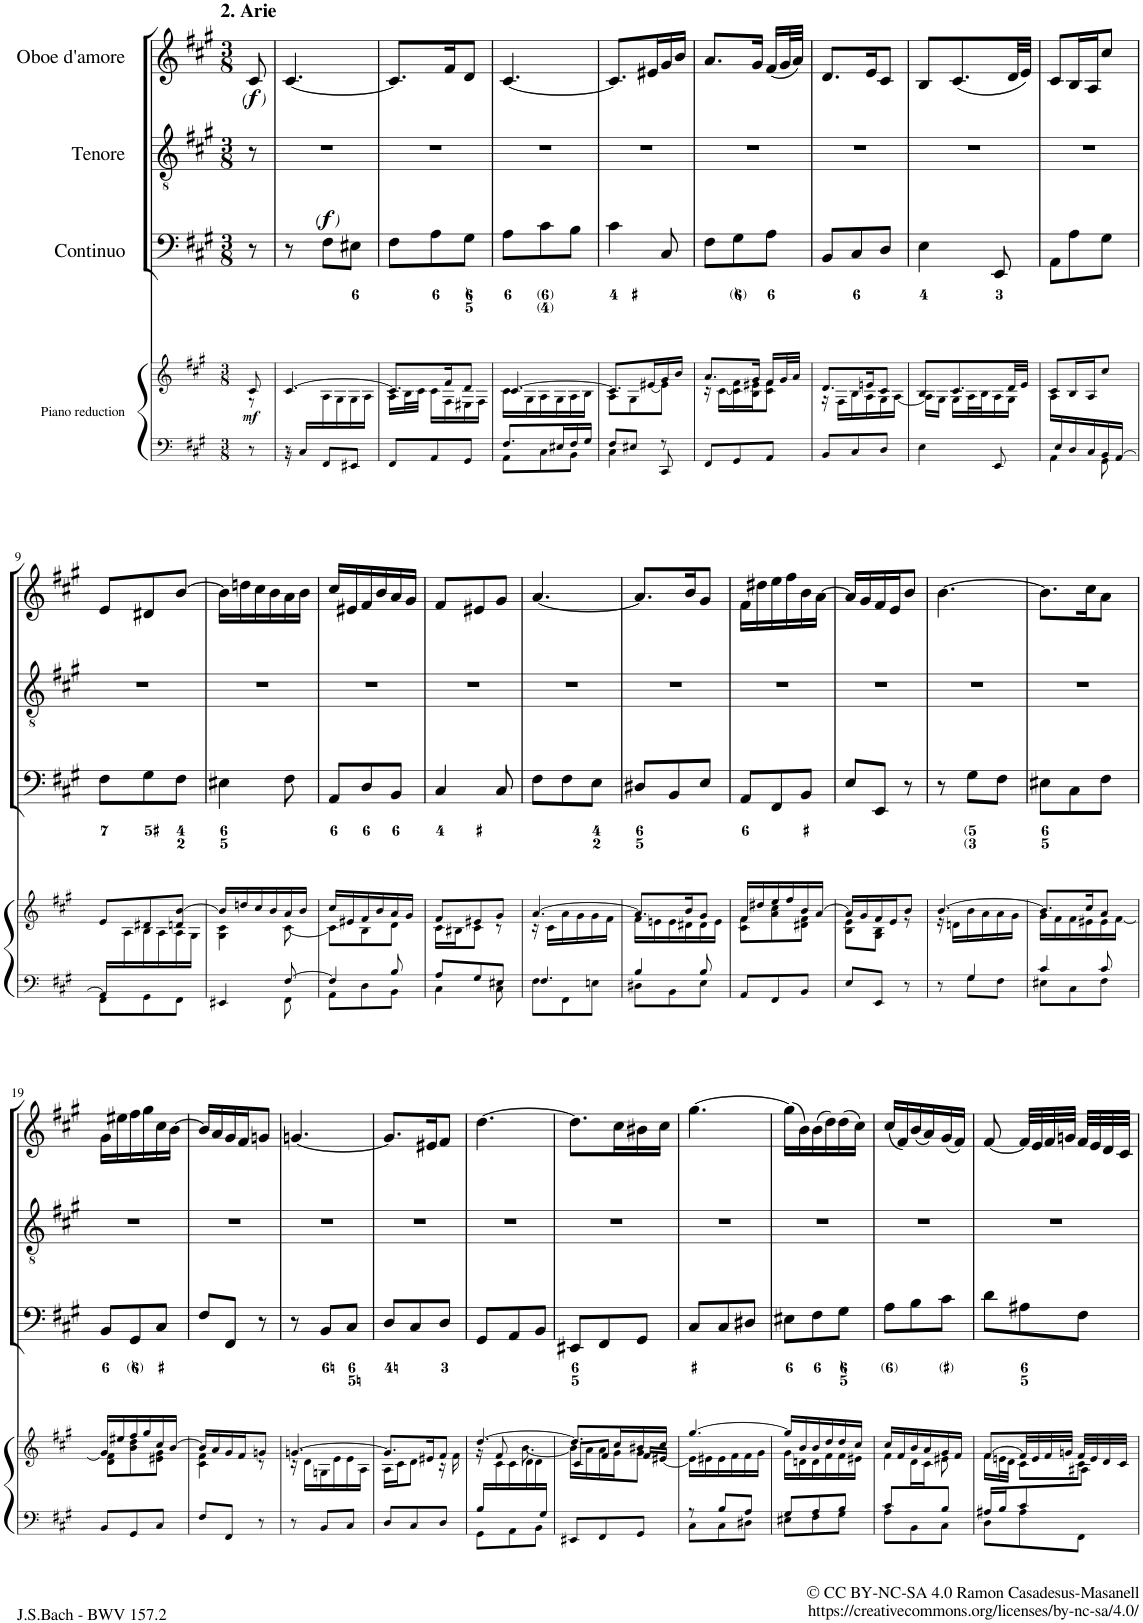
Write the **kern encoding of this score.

**kern	**kern	**dynam	**kern	**dynam	**kern	**kern	**dynam
*part4	*part4	*part4	*part3	*part3	*part2	*part1	*part1
*staff5	*staff4	*staff4/5	*staff3	*staff3	*staff2	*staff1	*staff1
*I"Piano reduction	*	*	*I"Continuo	*	*I"Tenore	*I"Oboe d'amore	*
*I'Pno	*	*	*	*	*	*I'Ob	*
*stria5	*stria5	*	*	*	*	*	*
*clefF4	*clefG2	*	*clefF4	*	*clefGv2	*clefG2	*
*k[f#c#g#]	*k[f#c#g#]	*	*k[f#c#g#]	*	*k[f#c#g#]	*k[f#c#g#]	*
*M3/8	*M3/8	*	*M3/8	*	*M3/8	*M3/8	*
=	=	=	=	=	=	=	=
*	*^	*	*	*	*	*	*
!	!	!	!	!	!	!	!LO:TX:a:B:t=2. Arie	!
!	!	!	!LO:DY:b	!	!	!	!	!LO:DY:b
!	!	!	!	!	!	!	!	!LO:DY:n=1:b
!	!	!	!	!	!	!	!	!LO:DY:n=2:b
8r	8c#/	8r	mf	8r	.	8r	8c#/	other-dynamics f other-dynamics
=1	=1	=1	=1	=1	=1	=1	=1	=1
*^	*	*	*	*	*	*	*	*
16ryy	8r	[4.c#/	16r	.	8r	.	4.r	[4.c#/	.
16C#/LL	.	.	16ryy	.	.	.	.	.	.
!	!	!	!	!	!	!LO:DY:a	!	!	!
!	!	!	!	!	!	!LO:DY:n=1:a	!	!	!
!	!	!	!	!	!	!LO:DY:n=2:a	!	!	!
4ryy	8FF#/L	.	16A\	.	8F#\L	other-dynamics f other-dynamics	.	.	.
.	.	.	16G#\	.	.	.	.	.	.
.	8EE#X/J	.	16G#\	.	8E#X\J	.	.	.	.
.	.	.	16A\JJ	.	.	.	.	.	.
*v	*v	*	*	*	*	*	*	*	*
=2	=2	=2	=2	=2	=2	=2	=2	=2
8FF#/L	8.c#/L]	16A\LL	.	8F#\L	.	4.r	8.c#/L]	.
.	.	32B\L	.	.	.	.	.	.
.	.	32c#\JJJ	.	.	.	.	.	.
8AA/	.	16c#\LL	.	8A\	.	.	.	.
.	16f#/K	16F#\	.	.	.	.	16f#/K	.
8GG#/J	8d/J	16E#X\	.	8G#\J	.	.	8d/J	.
.	.	16F#\JJ	.	.	.	.	.	.
=3	=3	=3	=3	=3	=3	=3	=3	=3
*^	*	*	*	*	*	*	*	*
8.F#/L	8AA\L	[4.c#/	16c#\LL	.	8A\L	.	4.r	[4.c#/	.
.	.	.	16G#\	.	.	.	.	.	.
.	8C#\	.	16A\	.	8c#\	.	.	.	.
16E#X/L	.	.	16G#\	.	.	.	.	.	.
16F#/	8BB\J	.	16A\	.	8B\J	.	.	.	.
16G#/JJ	.	.	16B\JJ	.	.	.	.	.	.
=4	=4	=4	=4	=4	=4	=4	=4	=4	=4
8F#/L	4C#\	8.c#/L]	8A\L	.	4c#\	.	4.r	8.c#/L]	.
8E#X/J	.	.	8G#\	.	.	.	.	.	.
.	.	[<16e#X/L	.	.	.	.	.	16e#X/L	.
8r	8CC#/	16g#/	8e#\J]	.	8C#/	.	.	16g#/	.
.	.	16b/JJ	.	.	.	.	.	16b/JJ	.
*v	*v	*	*	*	*	*	*	*	*
=5	=5	=5	=5	=5	=5	=5	=5	=5
8FF#/L	8.a/L	16r	.	8F#\L	.	4.r	8.a/L	.
.	.	[16c#\LL	.	.	.	.	.	.
8GG#/	.	16c#\] 16f#\	.	8G#\	.	.	.	.
.	16g#/Jk	16B\ 16e#X\J	.	.	.	.	16g#/Jk	.
8AA/J	16f#/LL	8c#\ 8f#\J	.	8A\J	.	.	(16f#/LL	.
.	32g#/L	.	.	.	.	.	32g#/L	.
.	32a/JJJ	.	.	.	.	.	32a/JJJ)	.
=6	=6	=6	=6	=6	=6	=6	=6	=6
8BB/L	8.d/L	16r	.	8BB/L	.	4.r	8.d/L	.
.	.	16F#\LL	.	.	.	.	.	.
8C#/	.	16B\	.	8C#/	.	.	.	.
.	16en/K	16A\	.	.	.	.	16e/K	.
8D/J	8c#/J	16G#\	.	8D/J	.	.	8c#/J	.
.	.	[16A\JJ	.	.	.	.	.	.
=7	=7	=7	=7	=7	=7	=7	=7	=7
4E\	8B/L	16A\LL]	.	4E\	.	4.r	8B/L	.
.	.	16G#\JJ	.	.	.	.	.	.
.	8.c#/	16G#\LL	.	.	.	.	(8.c#/	.
.	.	32A\L	.	.	.	.	.	.
.	.	32B\J	.	.	.	.	.	.
8EE/	.	16A\	.	8EE/	.	.	.	.
.	32d/LL	16G#\JJ	.	.	.	.	32d/LL	.
.	32e/JJJ	.	.	.	.	.	32e/JJJ)	.
=8	=8	=8	=8	=8	=8	=8	=8	=8
*^	*	*	*	*	*	*	*	*
16ryy	4AA\	8c#/L	16A\LL	.	8AA\L	.	4.r	8c#/L	.
16E/	.	.	4ryy	.	.	.	.	.	.
16D/	.	16B/L	.	.	8A\	.	.	16B/L	.
16C#/	.	16A/J	.	.	.	.	.	16A/J	.
16BB/	8GG#\	8cc#/J	.	.	8G#\J	.	.	8cc#/J	.
[16AA/JJ	.	.	16ryy	.	.	.	.	.	.
!!LO:LB:g=z
=9	=9	=9	=9	=9	=9	=9	=9	=9	=9
16AA/LL]	8FF#\L	8e/L	16ryy	.	8F#\L	.	4.r	8e/L	.
4ryy	.	.	16A\	.	.	.	.	.	.
.	8GG#\	8d#X/	16B\	.	8G#\	.	.	8d#X/	.
.	.	.	16A\	.	.	.	.	.	.
.	8FF#\J	8dn/ [8b/J	16A\	.	8F#\J	.	.	[8b/J	.
16ryy	.	.	16G#\JJ	.	.	.	.	.	.
=10	=10	=10	=10	=10	=10	=10	=10	=10	=10
4EE#X/	4ryy	16b/LL]	4G#\ 4c#\	.	4E#X\	.	4.r	16b\LL]	.
.	.	16ddn/	.	.	.	.	.	16ddn\	.
.	.	16cc#/	.	.	.	.	.	16cc#\	.
.	.	16b/	.	.	.	.	.	16b\	.
[8F#/	8FF#\	16a/	[8c#\	.	8F#\	.	.	16a\	.
.	.	16b/JJ	.	.	.	.	.	16b\JJ	.
=11	=11	=11	=11	=11	=11	=11	=11	=11	=11
4F#/]	8AA\L	16cc#/LL	8c#\L]	.	8AA/L	.	4.r	16cc#/LL	.
.	.	16e#X/	.	.	.	.	.	16e#X/	.
.	8D\	16f#/	8B\	.	8D/	.	.	16f#/	.
.	.	16b/	.	.	.	.	.	16b/	.
8B/	8BB\J	16a/	8d\J	.	8BB/J	.	.	16a/	.
.	.	16g#/JJ	.	.	.	.	.	16g#/JJ	.
=12	=12	=12	=12	=12	=12	=12	=12	=12	=12
8A/L	4C#\	8f#/L	16c#\LL	.	4C#/	.	4.r	8f#/L	.
.	.	.	16B#X\J	.	.	.	.	.	.
8G#/	.	8e#X/	8c#\J	.	.	.	.	8e#X/	.
8E#X/J	8C#\	8g#/J	8r	.	8C#/	.	.	8g#/J	.
=13	=13	=13	=13	=13	=13	=13	=13	=13	=13
4.F#/	8F#\L	[4.a/	16r	.	8F#\L	.	4.r	[4.a/	.
.	.	.	16c#\LL	.	.	.	.	.	.
.	8FF#\	.	16a\	.	8F#\	.	.	.	.
.	.	.	16g#\	.	.	.	.	.	.
.	8En\J	.	16g#\	.	8E\J	.	.	.	.
.	.	.	16f#\JJ	.	.	.	.	.	.
=14	=14	=14	=14	=14	=14	=14	=14	=14	=14
4B/	8D#X\L	8.a/L]	16f#\LL	.	8D#X/L	.	4.r	8.a/L]	.
.	.	.	16en\	.	.	.	.	.	.
.	8BB\	.	16e\	.	8BB/	.	.	.	.
.	.	16b/K	16d#X\	.	.	.	.	16b/K	.
8B/	8E\J	8g#/J	16d#\	.	8E/J	.	.	8g#/J	.
.	.	.	16e\JJ	.	.	.	.	.	.
*v	*v	*	*	*	*	*	*	*	*
=15	=15	=15	=15	=15	=15	=15	=15	=15
8AA/L	16f#/LL	8c#\ 8f#\L	.	8AA/L	.	4.r	16f#\LL	.
.	16dd#X/	.	.	.	.	.	16dd#X\	.
8FF#/	16ee/	8a\ 8cc#\	.	8FF#/	.	.	16ee\	.
.	16ff#/	.	.	.	.	.	16ff#\	.
8BB/J	16b/	8d#X\ 8f#\J	.	8BB/J	.	.	16b\	.
.	[16a/JJ	.	.	.	.	.	[16a\JJ	.
=16	=16	=16	=16	=16	=16	=16	=16	=16
8E/L	16a/LL]	8B\ 8e\L	.	8E/L	.	4.r	16a/LL]	.
.	16g#/	.	.	.	.	.	16g#/	.
8EE/J	16f#/	8G#\ 8B\J	.	8EE/J	.	.	16f#/	.
.	16e/J	.	.	.	.	.	16e/J	.
8r	8b/J	8r	.	8r	.	.	8b/J	.
=17	=17	=17	=17	=17	=17	=17	=17	=17
*^	*	*	*	*	*	*	*	*
8r	8ryy	[4.b/	16r	.	8r	.	4.r	[4.b\	.
.	.	.	16dn\LL	.	.	.	.	.	.
4G#/	8G#\L	.	16b\	.	8G#\L	.	.	.	.
.	.	.	16a\	.	.	.	.	.	.
.	8F#\J	.	16a\	.	8F#\J	.	.	.	.
.	.	.	16g#\JJ	.	.	.	.	.	.
=18	=18	=18	=18	=18	=18	=18	=18	=18	=18
4c#/	8E#X\L	8.b/L]	16g#\LL	.	8E#X\L	.	4.r	8.b\L]	.
.	.	.	16f#\	.	.	.	.	.	.
.	8C#\	.	16f#\	.	8C#\	.	.	.	.
.	.	16cc#/K	16e#X\	.	.	.	.	16cc#\K	.
8c#/	8F#\J	8a/J	16e#\	.	8F#\J	.	.	8a\J	.
.	.	.	[16f#\JJ	.	.	.	.	.	.
*v	*v	*	*	*	*	*	*	*	*
!!LO:LB:g=z
=19	=19	=19	=19	=19	=19	=19	=19	=19
8BB/L	16g#/LL	8d\ 8f#\]L	.	8BB/L	.	4.r	16g#\LL	.
.	16ee#X/	.	.	.	.	.	16ee#X\	.
8GG#/	16ff#/	8b\ 8dd\	.	8GG#/	.	.	16ff#\	.
.	16gg#/	.	.	.	.	.	16gg#\	.
8C#/J	16cc#/	8e#X\ 8g#\J	.	8C#/J	.	.	16cc#\	.
.	[16b/JJ	.	.	.	.	.	[16b\JJ	.
=20	=20	=20	=20	=20	=20	=20	=20	=20
8F#/L	16b/LL]	4c#\ 4f#\	.	8F#/L	.	4.r	16b/LL]	.
.	16a/	.	.	.	.	.	16a/	.
8FF#/J	16g#/	.	.	8FF#/J	.	.	16g#/	.
.	16f#/J	.	.	.	.	.	16f#/J	.
8r	8gn/J	8r	.	8r	.	.	8gn/J	.
=21	=21	=21	=21	=21	=21	=21	=21	=21
8r	[4.gn/	16r	.	8r	.	4.r	[4.gn/	.
.	.	16d\LL	.	.	.	.	.	.
8BB/L	.	16Gn\	.	8BB/L	.	.	.	.
.	.	16e\	.	.	.	.	.	.
8C#/J	.	16e\	.	8C#/J	.	.	.	.
.	.	16A\JJ	.	.	.	.	.	.
=22	=22	=22	=22	=22	=22	=22	=22	=22
8D/L	8.g/L]	16A\LL	.	8D/L	.	4.r	8.g/L]	.
.	.	16c#\J	.	.	.	.	.	.
8C#/	.	8d\J	.	8C#/	.	.	.	.
.	16e#X/K	.	.	.	.	.	16e#X/K	.
8D/J	8f#/J	16r	.	8D/J	.	.	8f#/J	.
.	.	16f#\	.	.	.	.	.	.
=23	=23	=23	=23	=23	=23	=23	=23	=23
*^	*	*^	*	*	*	*	*	*
16B/LL	8GG#\L	[4.dd/	16r	16ryy	.	8GG#/L	.	4.r	[4.dd\	.
4ryy	.	.	8f#/	16c#\	.	.	.	.	.	.
.	8AA\	.	.	16c#\	.	8AA/	.	.	.	.
.	.	.	[8.b\	16d\	.	.	.	.	.	.
.	8BB\J	.	.	16d\	.	8BB/J	.	.	.	.
16G#/JJ	.	.	.	16ryy	.	.	.	.	.	.
*v	*v	*	*	*	*	*	*	*	*	*
=24	=24	=24	=24	=24	=24	=24	=24	=24	=24
8EE#X/L	8.dd/L]	16b\LL]	8c#/L	.	8EE#X/L	.	4.r	8.dd\L]	.
.	.	16a\	.	.	.	.	.	.	.
8FF#/	.	16a\	8f#/J	.	8FF#/	.	.	.	.
.	16cc#/L	16g#\J	.	.	.	.	.	16cc#\L	.
8GG#/J	16b#X/	8g#\J	16f#/LL	.	8GG#/J	.	.	16b#X\	.
.	16cc#/JJ	.	[<16e#X/JJ	.	.	.	.	16cc#\JJ	.
*	*	*v	*v	*	*	*	*	*	*
=25	=25	=25	=25	=25	=25	=25	=25	=25
*^	*	*	*	*	*	*	*	*
8r	8C#\L	[4.gg#/	16e#\LL]	.	8C#/L	.	4.r	[4.gg#\	.
.	.	.	16e#X\	.	.	.	.	.	.
8B/L	8C#\	.	16e#\	.	8C#/	.	.	.	.
.	.	.	16f#\	.	.	.	.	.	.
8A/J	8D#X\J	.	16f#\	.	8D#X/J	.	.	.	.
.	.	.	16g#\JJ	.	.	.	.	.	.
=26	=26	=26	=26	=26	=26	=26	=26	=26	=26
8G#/L	8E#X\L	16gg#/LL]	16g#\LL	.	8E#X\L	.	4.r	(16gg#\LL]	.
.	.	16b/	16dn\	.	.	.	.	16b\)	.
8A/	8F#\	16b/	16d\	.	8F#\	.	.	(16b\	.
.	.	16dd/	16f#\	.	.	.	.	16dd\)	.
8B/J	8G#\J	16dd/	16f#\	.	8G#\J	.	.	(16dd\	.
.	.	16cc#/JJ	16e#X\JJ	.	.	.	.	16cc#\JJ)	.
=27	=27	=27	=27	=27	=27	=27	=27	=27	=27
*	*	*	*^	*	*	*	*	*	*
8c#/L	8A\L	16cc#/LL	4f#\	8ryy	.	8A\L	.	4.r	(16cc#/LL	.
.	.	16f#/	.	.	.	.	.	.	16f#/)	.
8ryy	8BB\	16b/	.	16d\L	.	8B\	.	.	(16b/	.
.	.	16a/	.	16c#\J	.	.	.	.	16a/)	.
8B/J	8C#\J	16g#/	8e#X\	8ryy	.	8c#\J	.	.	(16g#/	.
.	.	16f#/JJ	.	.	.	.	.	.	16f#/JJ)	.
=28	=28	=28	=28	=28	=28	=28	=28	=28	=28	=28
16A#X/LL	8D\L	[8f#/L	16f#\LL	4ryy	.	8d\L	.	4.r	[8f#/	.
16B/J	.	.	32en\L	.	.	.	.	.	.	.
.	.	.	32d\JJJ	.	.	.	.	.	.	.
8c#/	8A#\	32f#/LL]	8c#\L	.	.	8A#X\	.	.	32f#/LLL]	.
.	.	32e/	.	.	.	.	.	.	32e/	.
.	.	32f#/	.	.	.	.	.	.	32f#/	.
.	.	32gn/JJJ	.	.	.	.	.	.	32gn/JJJ	.
8ryy	8FF#\J	32f#/LLL	8c#\J	8A#X\J	.	8F#\J	.	.	32f#/LLL	.
.	.	32e/	.	.	.	.	.	.	32e/	.
.	.	32d/	.	.	.	.	.	.	32d/	.
.	.	32c#/JJJ	.	.	.	.	.	.	32c#/JJJ	.
*v	*v	*	*	*	*	*	*	*	*	*
*	*v	*v	*v	*	*	*	*	*	*
=	=	=	=	=	=	=	=
*-	*-	*-	*-	*-	*-	*-	*-
